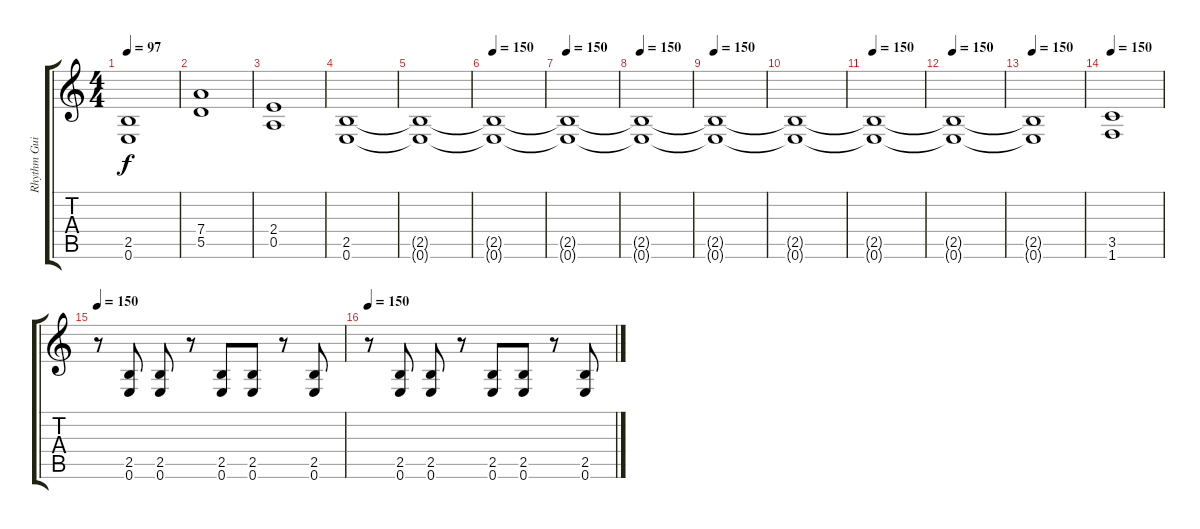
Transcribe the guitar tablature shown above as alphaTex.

\track ("Rhythm Guitar" "Rhythm Gui") {instrument distortionguitar}
\staff {score tabs}
\tuning (E4 B3 G3 D3 A2 E2) {hide}
\ts (4 4)
\tempo 97
\clef g2
\ks c
(2.5{t} 0.6{t}).1{dy f} |
(7.4 5.5).1 |
(2.4 0.5).1 |
(2.5 0.6).1 |
(2.5{t} 0.6{t}).1 |
\tempo 150
(2.5{t} 0.6{t}).1 |
\tempo 150
(2.5{t} 0.6{t}).1 |
\tempo 150
(2.5{t} 0.6{t}).1 |
\tempo 150
(2.5{t} 0.6{t}).1 |
(2.5{t} 0.6{t}).1 |
\tempo 150
(2.5{t} 0.6{t}).1 |
\tempo 150
(2.5{t} 0.6{t}).1 |
\tempo 150
(2.5{t} 0.6{t}).1 |
\tempo 150
(3.5 1.6).1 |
\tempo 150
r.8 (2.5 0.6).8 (2.5 0.6).8 r.8 (2.5 0.6).8 (2.5 0.6).8 r.8 (2.5 0.6).8 |
\tempo 150
r.8 (2.5 0.6).8 (2.5 0.6).8 r.8 (2.5 0.6).8 (2.5 0.6).8 r.8 (2.5 0.6).8
